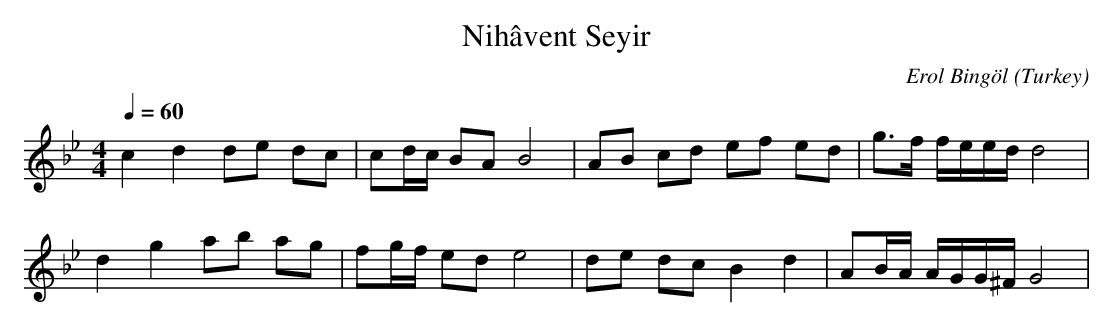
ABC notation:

X:1
T: Nihâvent Seyir
C: Erol Bingöl
O: Turkey
M: 4/4
L: 1/16
K: C _B _e
Q: 1/4=60
c4 d4 d2e2 d2c2  | c2dc B2A2 B8  | A2B2 c2d2 e2f2 e2d2  | \
w:   |   |   |
g3f feed d8  |
w:   |
d4 g4 a2b2 a2g2  | f2gf e2d2 e8  | d2e2 d2c2 B4 d4  | \
w:   |   |   |
A2BA AGG^F G8  |
w:   |
|
